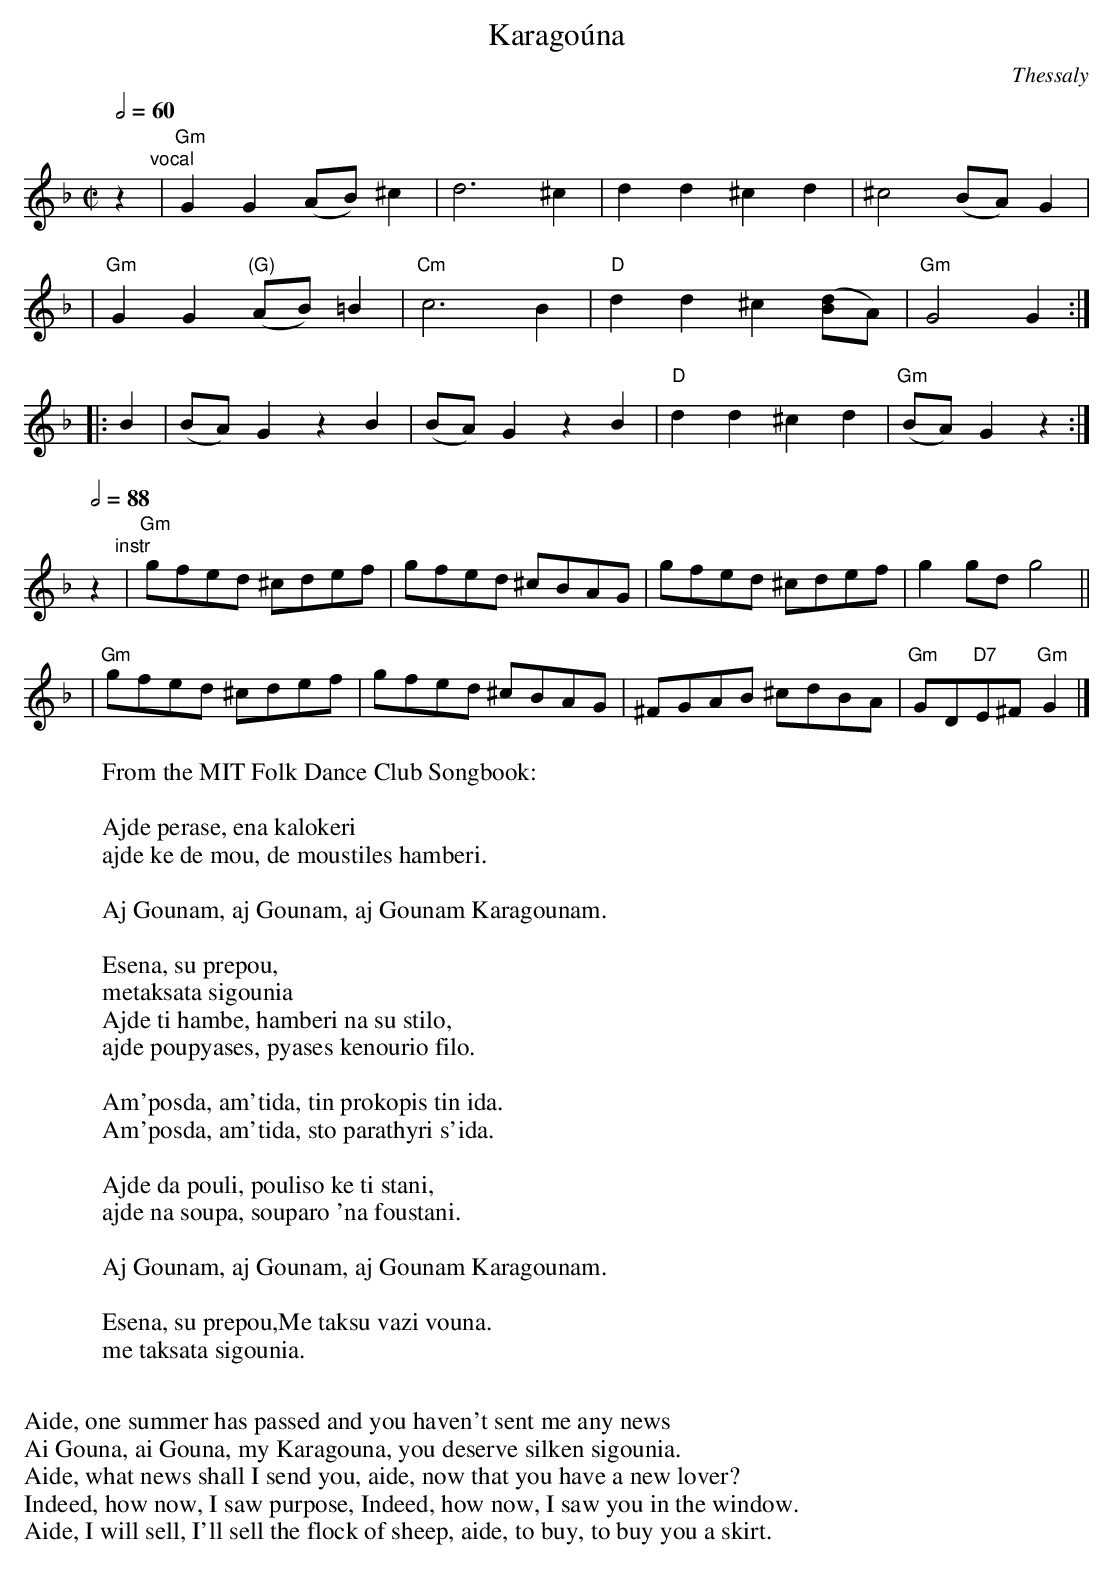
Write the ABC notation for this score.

X:1
T: Karago\'una
O: Thessaly
M: C|
L: 1/8
Q: 1/2=60
K: Gdor
z2 "vocal"\
| "Gm"G2G2 (AB)^c2 | d6 ^c2 | d2d2 ^c2d2 | ^c4 (BA)G2 |
| "Gm"G2G2 "(G)"(AB)=B2 | "Cm"c6 B2 | "D"d2d2 ^c2([dB]A) | "Gm"G4 G2 :|
|: B2 | (BA)G2 z2B2 | (BA)G2 z2B2 | "D"d2d2 ^c2d2 | "Gm"(BA)G2 z2 :|
Q:1/2=88
z2"instr"\
| "Gm"gfed ^cdef | gfed ^cBAG | gfed ^cdef | g2gd g4 ||
| "Gm"gfed ^cdef | gfed ^cBAG | ^FGAB ^cdBA | "Gm"GD"D7"E^F"Gm"G2 |]
W: From the MIT Folk Dance Club Songbook:
W:
W: Ajde perase, ena kalokeri
W: ajde ke de mou, de moustiles hamberi.
W:
W: Aj Gounam, aj Gounam, aj Gounam Karagounam.
W:
W: Esena, su prepou,
W: metaksata sigounia
W: Ajde ti hambe, hamberi na su stilo,
W: ajde poupyases, pyases kenourio filo.
W:
W: Am'posda, am'tida, tin prokopis tin ida.
W: Am'posda, am'tida, sto parathyri s'ida.
W:
W: Ajde da pouli, pouliso ke ti stani,
W: ajde na soupa, souparo 'na foustani.
W:
W: Aj Gounam, aj Gounam, aj Gounam Karagounam.
W:
W: Esena, su prepou,Me taksu vazi vouna.
W: me taksata sigounia.
W:
W: Aide, one summer has passed and you haven't sent me any news
W: Ai Gouna, ai Gouna, my Karagouna, you deserve silken sigounia.
W: Aide, what news shall I send you, aide, now that you have a new lover?
W: Indeed, how now, I saw purpose, Indeed, how now, I saw you in the window.
W: Aide, I will sell, I'll sell the flock of sheep, aide, to buy, to buy you a skirt.
